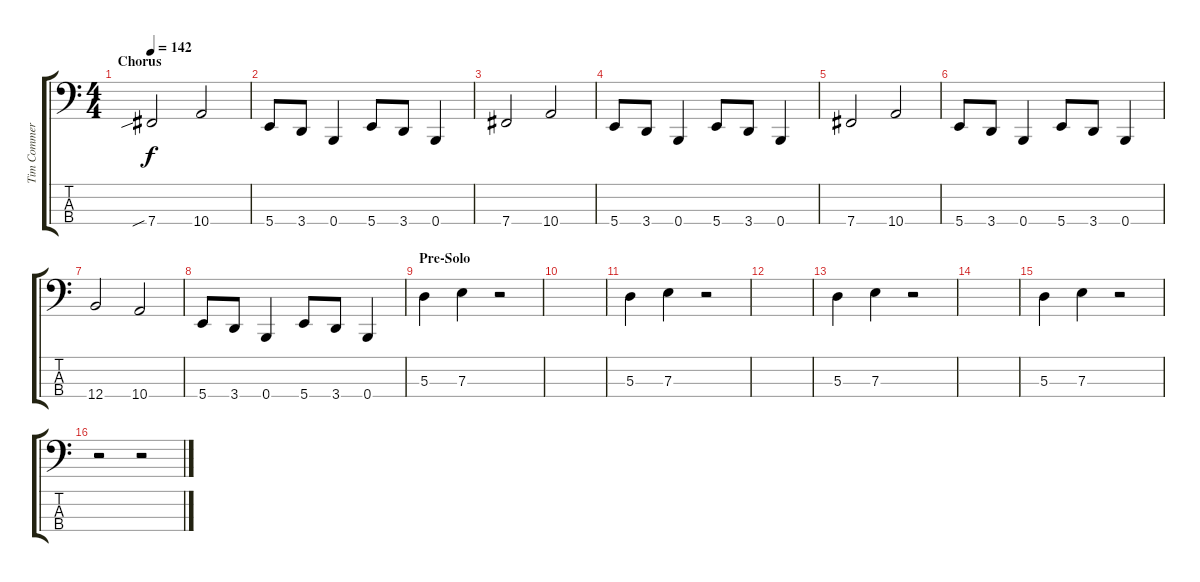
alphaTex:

\track ("Tim Commerford" "Tim Commer") {instrument electricbassfinger}
\staff {score tabs}
\tuning (G2 D2 A1 B0) {hide}
\ts (4 4)
\section ("" "Chorus")
\tempo 142
\clef f4
\ks c
7.4{sib}.2{dy f} 10.4.2 |
5.4.8 3.4.8 0.4.4 5.4.8 3.4.8 0.4.4 |
7.4.2 10.4.2 |
5.4.8 3.4.8 0.4.4 5.4.8 3.4.8 0.4.4 |
7.4.2 10.4.2 |
5.4.8 3.4.8 0.4.4 5.4.8 3.4.8 0.4.4 |
12.4.2 10.4.2 |
5.4.8 3.4.8 0.4.4 5.4.8 3.4.8 0.4.4 |
\section ("" "Pre-Solo")
5.3.4 7.3.4 r.2 |
|
5.3.4 7.3.4 r.2 |
|
5.3.4 7.3.4 r.2 |
|
5.3.4 7.3.4 r.2 |
r.2 r.2
